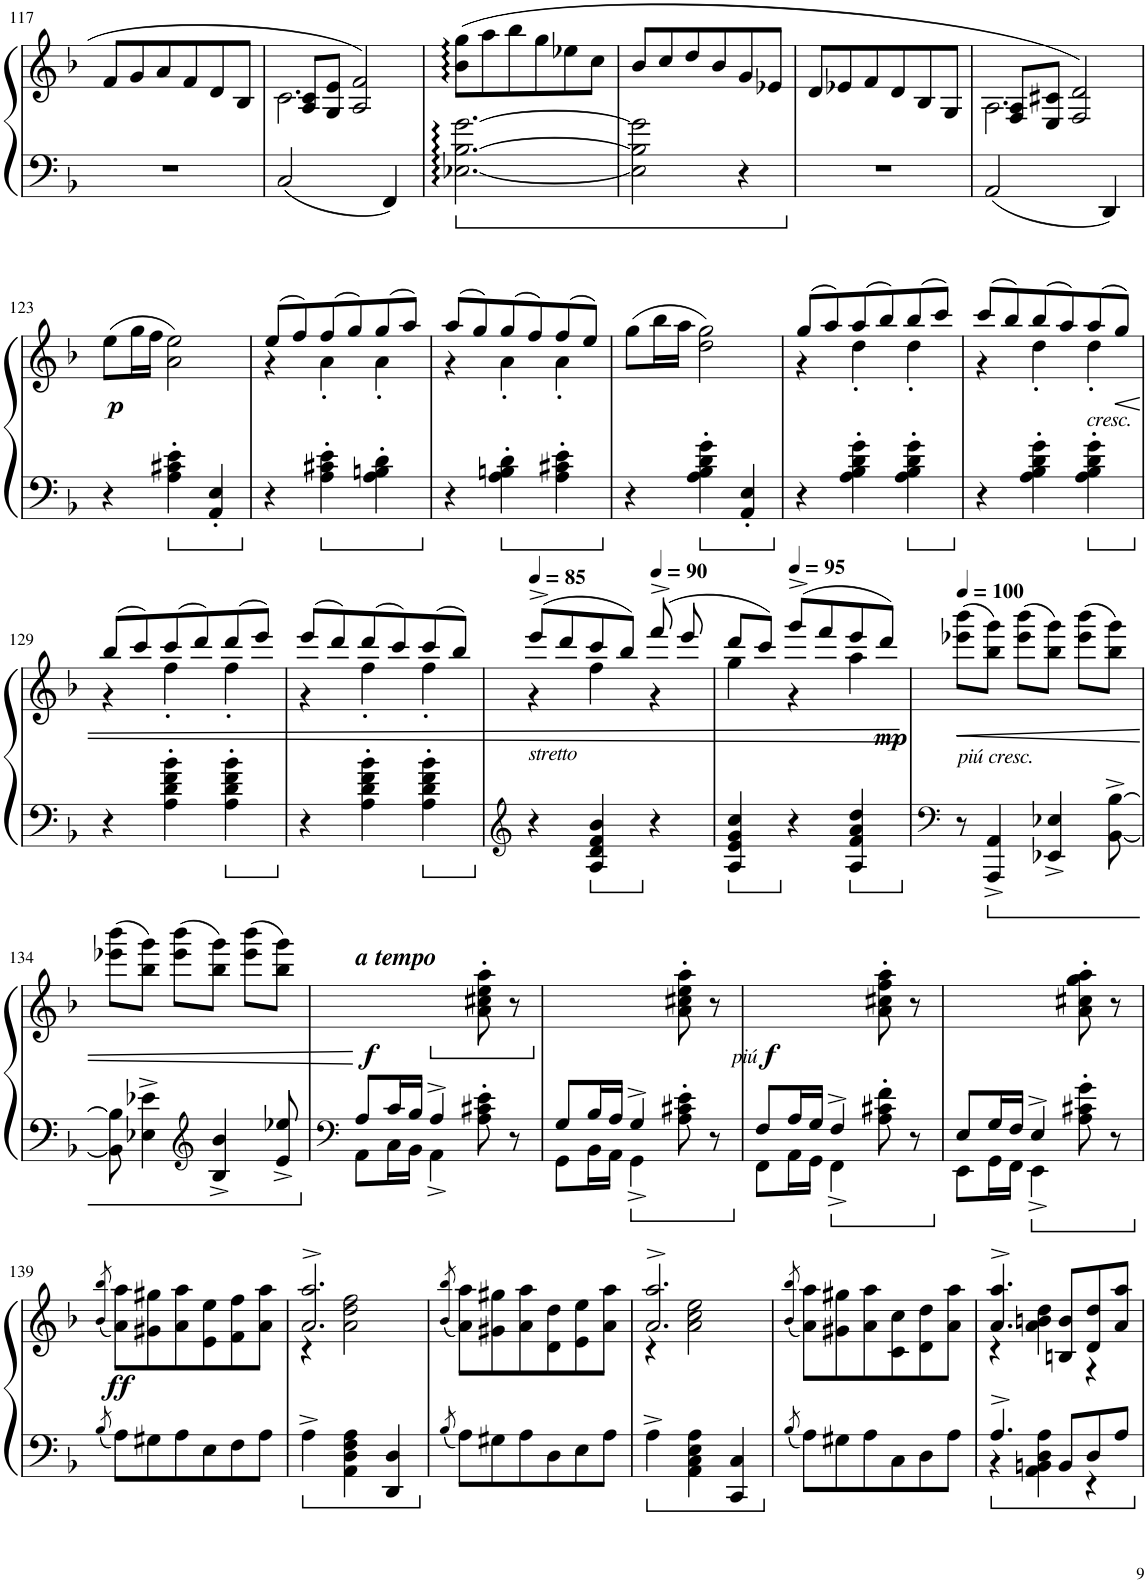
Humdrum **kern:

**kern	**kern	**dynam
*part1	*part1	*part1
*staff2	*staff1	*staff1/2
*I"Piano	*	*
*I'Pno.	*	*
!!LO:PB:g=z
*clefF4	*clefG2	*
*k[b-]	*k[b-]	*
*M3/4	*M3/4	*
=117	=117	=117
2.r	8f/L	.
.	8g/	.
.	8a/	.
.	8f/	.
.	8d/	.
.	8B-/J	.
=118	=118	=118
*	*^	*
2C/	8A/ 8c/L	2.c\	.
.	8G/ 8e/J	.	.
.	2A/ 2f/	.	.
4FF/	.	.	.
*	*v	*v	*
=119	=119	=119
[2.E-X\ [2.B-\ [2.g\	(8b-\ 8gg\L	.
.	8aa\	.
.	8bb-\	.
.	8gg\	.
.	8ee-X\	.
.	8cc\J	.
=120	=120	=120
2E-\] 2B-\] 2g\]	8b-/L	.
.	8cc/	.
.	8dd/	.
.	8b-/	.
4r	8g/	.
.	8e-X/J	.
=121	=121	=121
2.r	8d/L	.
.	8e-X/	.
.	8f/	.
.	8d/	.
.	8B-/	.
.	8G/J	.
=122	=122	=122
*	*^	*
2AA/	8F/ 8A/L	2.A\	.
.	8E/ 8c#X/J	.	.
.	2F/ 2d/)	.	.
4DD/	.	.	.
*	*v	*v	*
!!LO:LB:g=z
=123	=123	=123
!	!	!LO:DY:b
4r	(8ee\L	p
.	16gg\L	.
.	16ff\JJ	.
4A\' 4c#X\' 4e\'	2a\ 2ee\)	.
4AA/' 4E/'	.	.
=124	=124	=124
*	*^	*
4r	(8ee/L	4r	.
.	8ff/)	.	.
4A\' 4c#X\' 4e\'	(8ff/	4a'\	.
.	8gg/)	.	.
4A\' 4Bn\' 4d\'	(8gg/	4a'\	.
.	8aa/J)	.	.
=125	=125	=125	=125
4r	(8aa/L	4r	.
.	8gg/)	.	.
4A\' 4Bn\' 4d\'	(8gg/	4a'\	.
.	8ff/)	.	.
4A\' 4c#X\' 4e\'	(8ff/	4a'\	.
.	8ee/J)	.	.
*	*v	*v	*
=126	=126	=126
4r	(8gg\L	.
.	16bb-\L	.
.	16aa\JJ	.
4A\' 4B-\' 4d\' 4g\'	2dd\ 2gg\)	.
4AA/' 4E/'	.	.
=127	=127	=127
*	*^	*
4r	(8gg/L	4r	.
.	8aa/)	.	.
4A\' 4B-\' 4d\' 4g\'	(8aa/	4dd'\	.
.	8bb-/)	.	.
4A\' 4B-\' 4d\' 4g\'	(8bb-/	4dd'\	.
.	8ccc/J)	.	.
=128	=128	=128	=128
4r	(8ccc/L	4r	.
.	8bb-/)	.	.
4A\' 4B-\' 4d\' 4g\'	(8bb-/	4dd'\	.
.	8aa/)	.	.
!	!LO:TX:b:i:t=cresc.	!	!
4A\' 4B-\' 4d\' 4g\'	(8aa/	4dd'\	.
!	!	!	!LO:HP:b
.	8gg/J)	.	<
!!LO:LB:g=z	!!
=129	=129	=129	=129
4r	(8bb-/L	4r	.
.	8ccc/)	.	.
4A\' 4d\' 4f\' 4b-\'	(8ccc/	4ff'\	.
.	8ddd/)	.	.
4A\' 4d\' 4f\' 4b-\'	(8ddd/	4ff'\	.
.	8eee/J)	.	.
=130	=130	=130	=130
4r	(8eee/L	4r	.
.	8ddd/)	.	.
4A\' 4d\' 4f\' 4b-\'	(8ddd/	4ff'\	.
.	8ccc/)	.	.
4A\' 4d\' 4f\' 4b-\'	(8ccc/	4ff'\	.
.	8bb-/J)	.	.
=131	=131	=131	=131
*clefG2	*	*	*
*	*MM85	*	*
!	!LO:TX:b:i:t=stretto	!	!
4r	(8eee^/L	4r	.
.	8ddd/	.	.
4A/ 4d/ 4f/ 4b-/	8ccc/	4ff\	.
.	8bb-/J)	.	.
*	*MM90	*	*
4r	(8fff^/	4r	.
.	8eee/	.	.
=132	=132	=132	=132
4A/ 4e/ 4g/ 4cc/	8ddd/L	4gg\	.
.	8ccc/J)	.	.
*	*MM95	*	*
4r	(8ggg^/L	4r	.
.	8fff/	.	.
4A/ 4f/ 4a/ 4dd/	8eee/	4aa\	.
!	!	!	!LO:DY:b
.	8ddd/J)	.	mp
*	*v	*v	*
.	.	[
=133	=133	=133
*clefF4	*	*
*	*MM100	*
!	!LO:TX:b:i:t=piú cresc.	!
!	!	!LO:HP:b
8r	(8eee-X\ 8bbb-\L	<
4AAA/^ 4AA/^	8bb-\ 8ggg\J)	.
.	(8eee-\ 8bbb-\L	.
4EE-X/^ 4E-X/^	8bb-\ 8ggg\J)	.
.	(8eee-\ 8bbb-\L	.
[8BB-\^ [8B-\^	8bb-\ 8ggg\J)	.
!!LO:LB:g=z
=134	=134	=134
8BB-\] 8B-\]	(8eee-X\ 8bbb-\L	.
4E-X\^ 4e-X\^	8bb-\ 8ggg\J)	.
.	(8eee-\ 8bbb-\L	.
*clefG2	*	*
4B-/^ 4b-/^	8bb-\ 8ggg\J)	.
.	(8eee-\ 8bbb-\L	.
8e-/^ 8ee-X/^	8bb-\ 8ggg\J)	.
.	.	[
=135	=135	=135
*clefF4	*	*
*^	*	*
!	!	!LO:TX:a:Bi:t=a tempo	!
!	!	!	!LO:DY:b
8A/L	8AA\L	2ryy	f
16c/L	16C\L	.	.
16B-/JJ	16BB-\JJ	.	.
*ped	*	*	*
4A^/	4AA^\	.	.
4ryy	8A\' 8c#X\' 8e\'	8a\' 8cc#X\' 8ee\' 8aa\'	.
.	8r	8r	.
=136	=136	=136	=136
*	*	*Xped	*
8G/L	8GG\L	2ryy	.
16B-/L	16BB-\L	.	.
16A/JJ	16AA\JJ	.	.
4G^/	4GG^\	.	.
4ryy	8A\' 8c#X\' 8e\'	8a\' 8cc#X\' 8ee\' 8aa\'	.
.	8r	8r	.
=137	=137	=137	=137
!	!	!	!LO:DY:b
!	!	!	!LO:DY:n=1:b
8F/L	8FF\L	2ryy	other-dynamics f
16A/L	16AA\L	.	.
16G/JJ	16GG\JJ	.	.
4F^/	4FF^\	.	.
4ryy	8A\' 8c#X\' 8f\'	8a\' 8cc#X\' 8ff\' 8aa\'	.
.	8r	8r	.
=138	=138	=138	=138
8E/L	8EE\L	2ryy	.
16G/L	16GG\L	.	.
16F/JJ	16FF\JJ	.	.
4E^/	4EE^\	.	.
4ryy	8A\' 8c#X\' 8g\'	8a\' 8cc#X\' 8gg\' 8aa\'	.
.	8r	8r	.
*v	*v	*	*
!!LO:LB:g=z
=139	=139	=139
8qB-/	(8qb-/ 8qbb-/	.
!	!	!LO:DY:b
8A\L	8a\ 8aa\L)	ff
8G#X\	8g#X\ 8gg#X\	.
8A\	8a\ 8aa\	.
8E\	8e\ 8ee\	.
8F\	8f\ 8ff\	.
8A\J	8a\ 8aa\J	.
=140	=140	=140
*	*^	*
4A^\	2.a/^ 2.aa/^	4r	.
4AA\ 4D\ 4F\ 4A\	.	2a\ 2dd\ 2ff\	.
4DD/ 4D/	.	.	.
*	*v	*v	*
=141	=141	=141
8qB-/	(8qb-/ 8qbb-/	.
8A\L	8a\ 8aa\L)	.
8G#X\	8g#X\ 8gg#X\	.
8A\	8a\ 8aa\	.
8D\	8d\ 8dd\	.
8E\	8e\ 8ee\	.
8A\J	8a\ 8aa\J	.
=142	=142	=142
*	*^	*
4A^\	2.a/^ 2.aa/^	4r	.
4AA\ 4C\ 4E\ 4A\	.	2a\ 2cc\ 2ee\	.
4CC/ 4C/	.	.	.
*	*v	*v	*
=143	=143	=143
8qB-/	(8qb-/ 8qbb-/	.
8A\L	8a\ 8aa\L)	.
8G#X\	8g#X\ 8gg#X\	.
8A\	8a\ 8aa\	.
8C\	8c\ 8cc\	.
8D\	8d\ 8dd\	.
8A\J	8a\ 8aa\J	.
=144	=144	=144
*^	*^	*
4.A^/	4r	4.a/^ 4.aa/^	4r	.
.	4AA\ 4BBn\ 4D\ 4A\	.	4a\ 4bn\ 4dd\	.
8BB/L	.	8Bn/ 8b/L	.	.
8D/	4r	8d/ 8dd/	4r	.
8A/J	.	8a/ 8aa/J	.	.
*v	*v	*	*	*
*	*v	*v	*
=	=	=
*-	*-	*-
